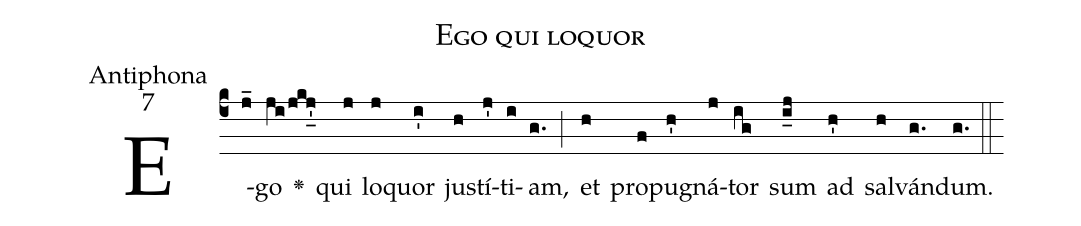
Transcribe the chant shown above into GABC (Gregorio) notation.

name:Ego qui loquor;
office-part:Antiphona;
mode:7;
%%
(c4)E(j_)go(ji/jkj_') <v>\greheightstar</v>() qui(j) lo(j)quor(i') ju(h)stí(j')ti(i)am,(g.) (;) et(h) pro(f)pu(h')gná(j)tor(ig) sum(i_j) ad(h') sal(h)ván(g.)dum.(g.) (::)
